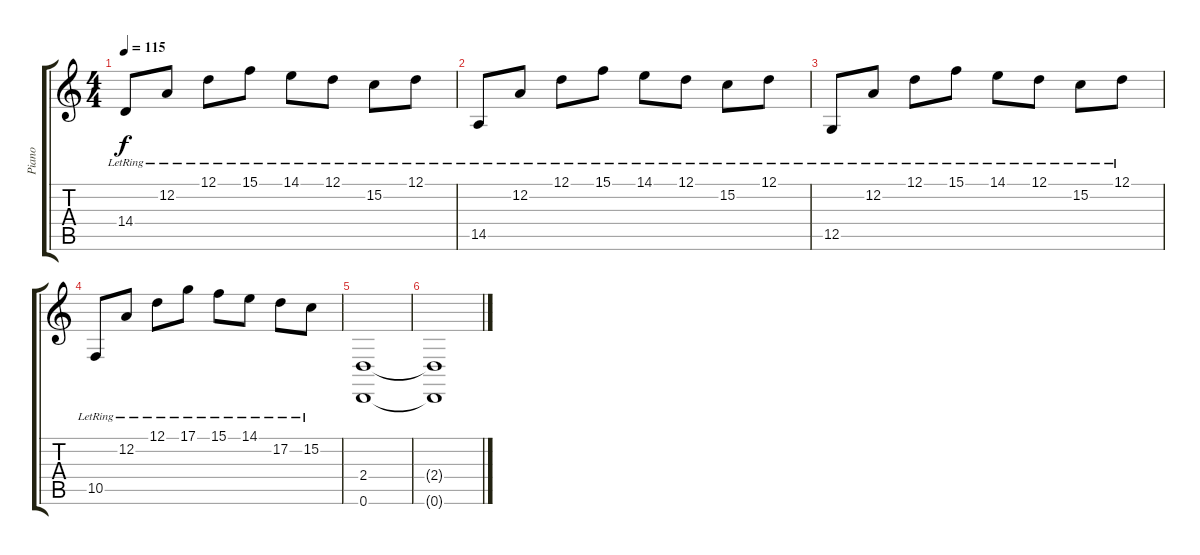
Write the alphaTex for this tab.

\track ("Piano" "Piano") {instrument acousticgrandpiano}
\staff {score tabs}
\tuning (D4 A3 F3 C3 G2 D2) {hide}
\ts (4 4)
\tempo 115
\clef g2
\ks c
14.4{lr}.8{dy f} 12.2{lr}.8 12.1{lr}.8 15.1{lr}.8 14.1{lr}.8 12.1{lr}.8 15.2{lr}.8 12.1{lr}.8 |
14.5{lr}.8 12.2{lr}.8 12.1{lr}.8 15.1{lr}.8 14.1{lr}.8 12.1{lr}.8 15.2{lr}.8 12.1{lr}.8 |
12.5{lr}.8 12.2{lr}.8 12.1{lr}.8 15.1{lr}.8 14.1{lr}.8 12.1{lr}.8 15.2{lr}.8 12.1{lr}.8 |
10.5{lr}.8 12.2{lr}.8 12.1{lr}.8 17.1{lr}.8 15.1{lr}.8 14.1{lr}.8 17.2{lr}.8 15.2{lr}.8 |
(2.4 0.6).1 |
(2.4{t} 0.6{t}).1
